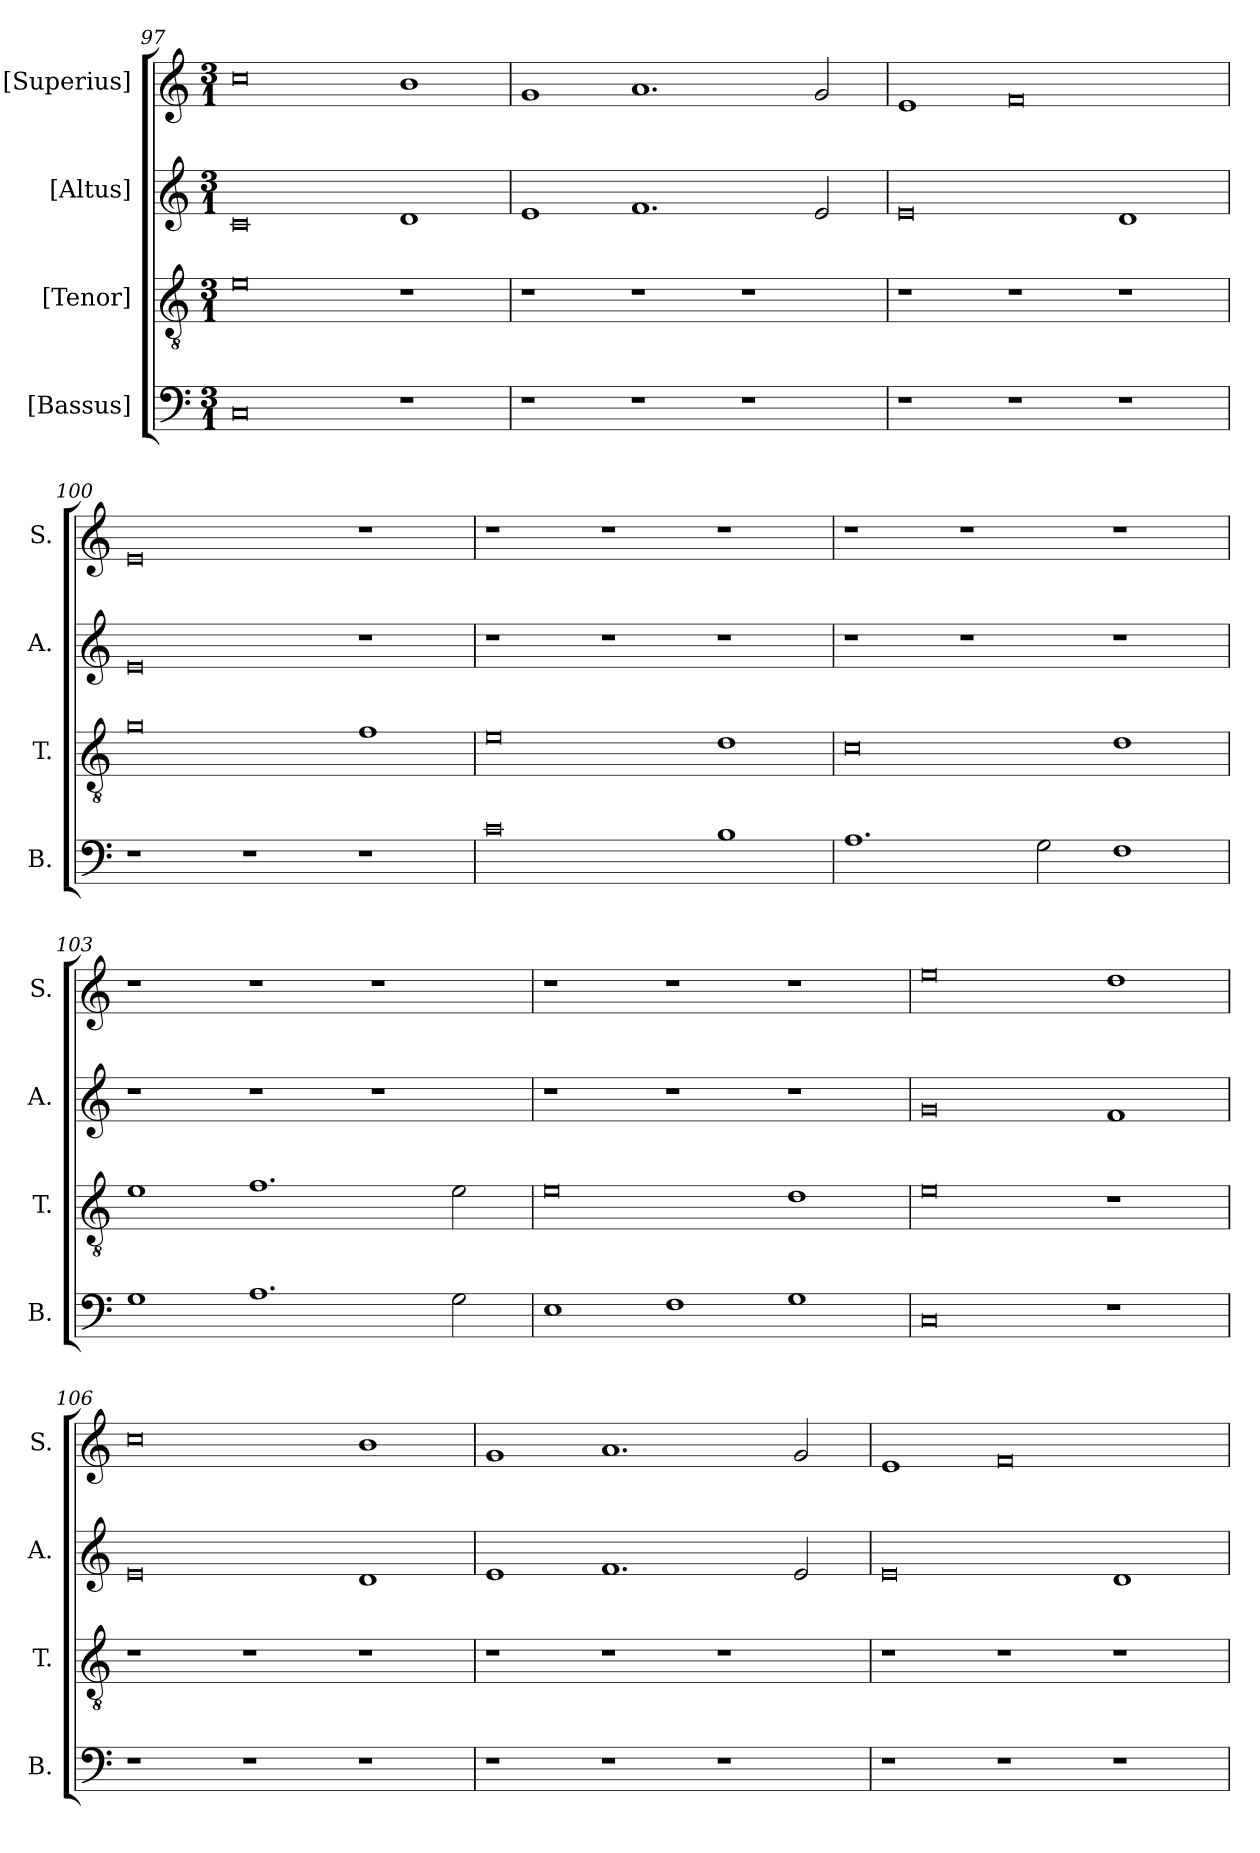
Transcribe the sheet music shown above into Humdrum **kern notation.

**kern	**kern	**kern	**kern
*part4	*part3	*part2	*part1
*staff4	*staff3	*staff2	*staff1
*I"[Bassus]	*I"[Tenor]	*I"[Altus]	*I"[Superius]
*I'B.	*I'T.	*I'A.	*I'S.
*clefF4	*clefGv2	*clefG2	*clefG2
*	*ITrd7c12	*	*
*k[]	*k[]	*k[]	*k[]
*C:	*C:	*C:	*C:
*M3/1	*M3/1	*M3/1	*M3/1
=97	=97	=97	=97
0Ci	0Ei	0ci	0cci
1r	1r	1di	1bi
=98	=98	=98	=98
1r	1r	1ei	1gi
1r	1r	1.fi	1.ai
1r	1r	.	.
.	.	2ei/	2gi/
=99	=99	=99	=99
1r	1r	0ei	1ei
1r	1r	.	0fi
1r	1r	1di	.
!!LO:PB:g=z
=100	=100	=100	=100
1r	0Gi	0ei	0ei
1r	.	.	.
1r	1Fi	1r	1r
=101	=101	=101	=101
0ci	0Ei	1r	1r
.	.	1r	1r
1Bi	1Di	1r	1r
=102	=102	=102	=102
1.Ai	0Ci	1r	1r
.	.	1r	1r
2Gi\	.	.	.
1Fi	1Di	1r	1r
=103	=103	=103	=103
1Gi	1Ei	1r	1r
1.Ai	1.Fi	1r	1r
.	.	1r	1r
2Gi\	2Ei\	.	.
=104	=104	=104	=104
1Ei	0Ei	1r	1r
1Fi	.	1r	1r
1Gi	1Di	1r	1r
=105	=105	=105	=105
0Ci	0Ei	0gi	0eei
1r	1r	1fi	1ddi
!!LO:LB:g=z
=106	=106	=106	=106
1r	1r	0ei	0cci
1r	1r	.	.
1r	1r	1di	1bi
=107	=107	=107	=107
1r	1r	1ei	1gi
1r	1r	1.fi	1.ai
1r	1r	.	.
.	.	2ei/	2gi/
=108	=108	=108	=108
1r	1r	0ei	1ei
1r	1r	.	0fi
1r	1r	1di	.
=	=	=	=
*-	*-	*-	*-
